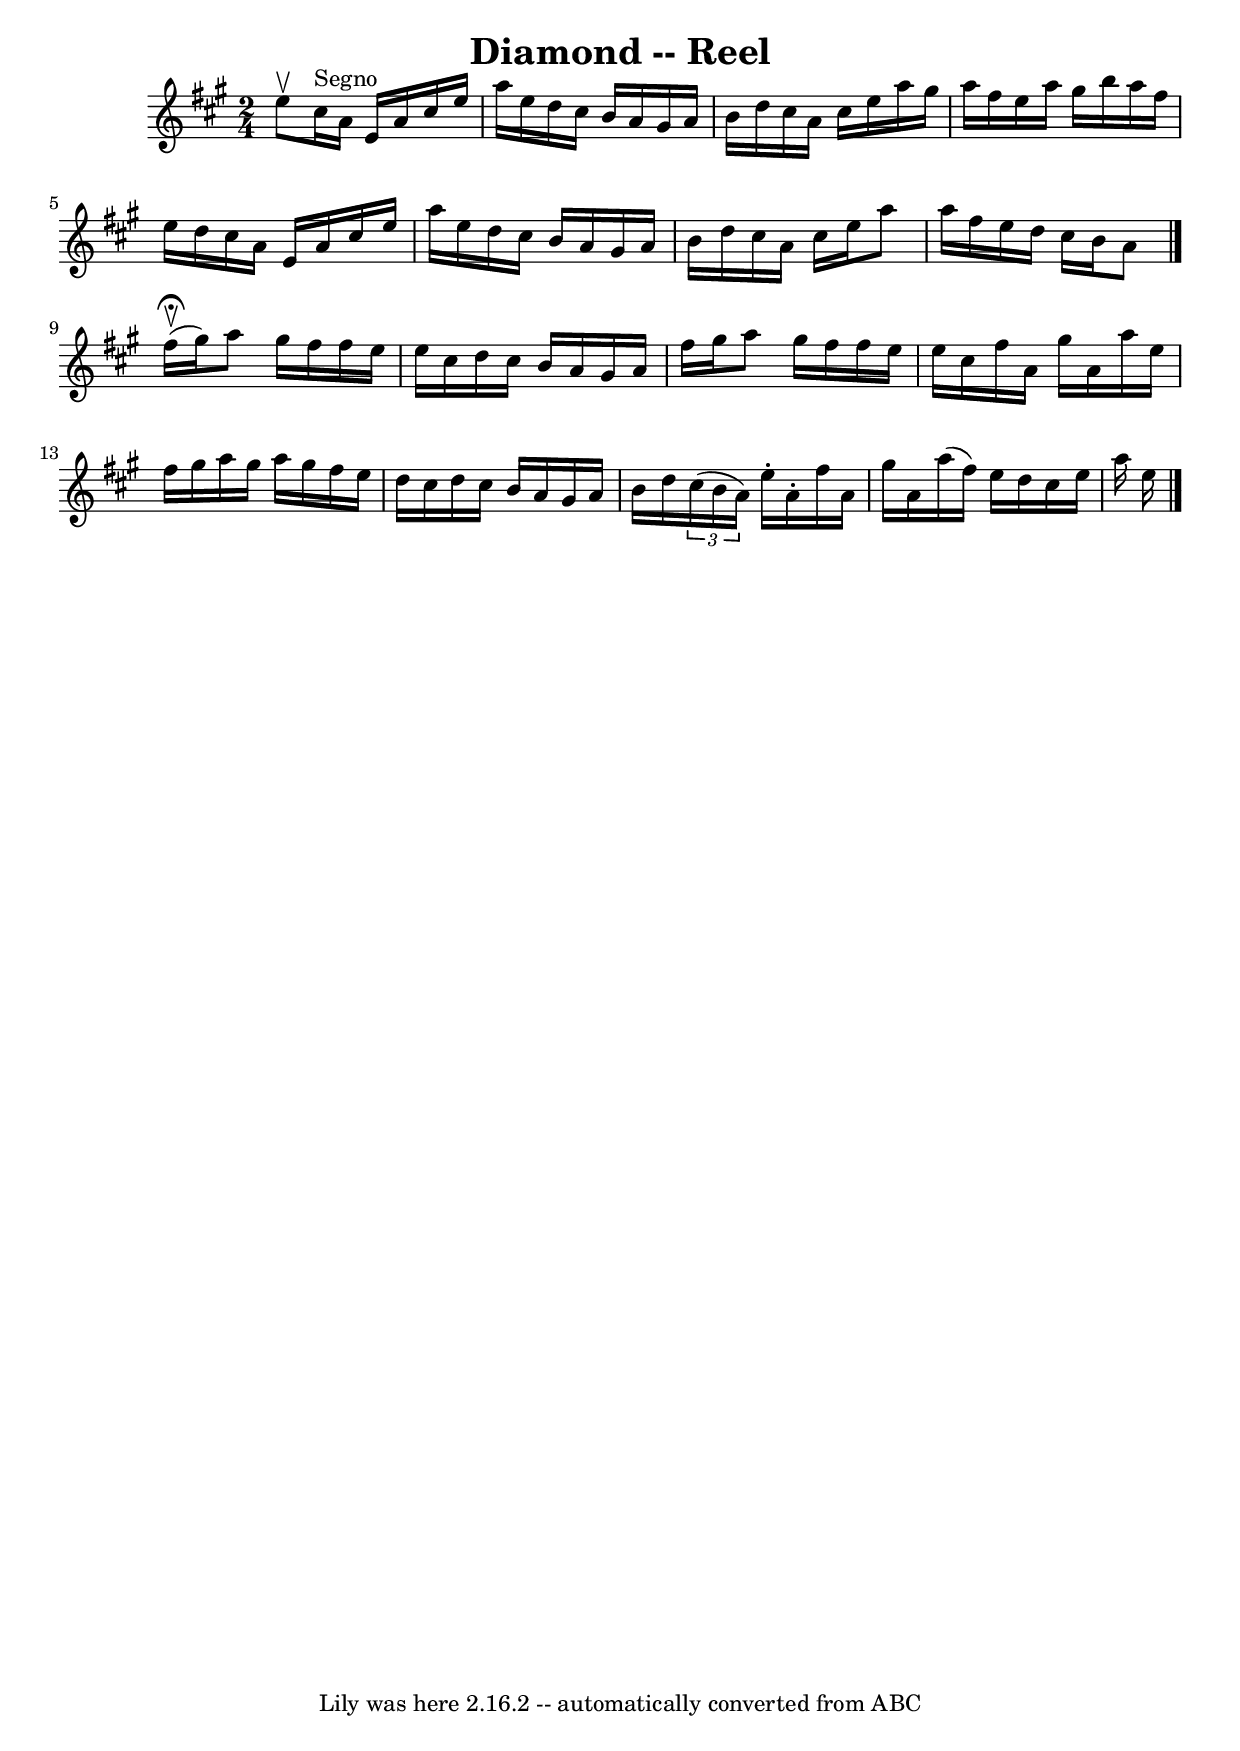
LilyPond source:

\version "2.16.2"
\include "Mammoth.ily"
\header {
  %% book = "Ryan's Mammoth Collection"
  crossRefNumber = "1"
  footnotes = ""
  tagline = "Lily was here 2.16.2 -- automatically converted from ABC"
  title = "Diamond -- Reel"

}
voicedefault =  {


  \time 2/4 
  \key a \major
 e''8^\upbow     |
  cis''16^"Segno"   
  a'16 e'16 a'16 cis''16 e''16 a''16 e''16    |
  d''16  
  cis''16 b'16 a'16 gis'16 a'16 b'16 d''16    |
  
  cis''16 a'16 cis''16 e''16 a''16 gis''16 a''16 fis''16    
  |
  e''16 a''16 gis''16 b''16 a''16 fis''16 e''16    
  d''16    |
  cis''16 a'16 e'16 a'16 cis''16 e''16    
  a''16 e''16    |
  d''16 cis''16 b'16 a'16 gis'16 a'16 
  b'16 d''16    |
  cis''16 a'16 cis''16 e''16 a''8    
  a''16 fis''16    |
  e''16 d''16 cis''16 b'16 a'8      
  \bar "|." fis''16^\fermata^\upbow(gis''16) |
  a''8    
  gis''16 fis''16 fis''16 e''16 e''16 cis''16    |
  d''16  
  cis''16 b'16 a'16 gis'16 a'16 fis''16 gis''16    |
  
  a''8 gis''16 fis''16 fis''16 e''16 e''16 cis''16    |
  
  fis''16 a'16 gis''16 a'16 a''16 e''16 fis''16 gis''16    
  |
  a''16 gis''16 a''16 gis''16 fis''16 e''16 d''16  
  cis''16    |
  d''16 cis''16 b'16 a'16 gis'16 a'16    
  b'16 d''16    |
  \times 2/3 { cis''16 (b'16 a'16) 
	     }   
  e''16 -. a'16 -. fis''16 a'16 gis''16 a'16    |
  a''16 (
  fis''16) e''16 d''16 cis''16 e''16 a''16 e''16      
  \bar "|."   

}

\score{
  <<

    \context Staff="default"
    {
      \voicedefault 
      
    }

  >>
  \layout {
    
  }
  \midi {
  }

}
